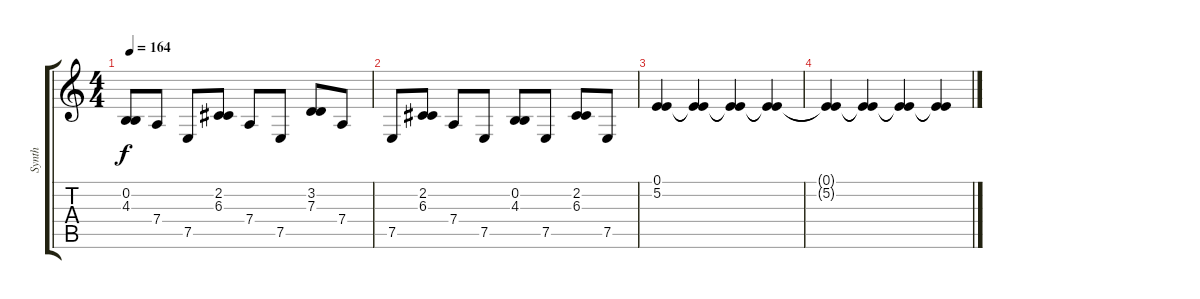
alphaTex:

\track ("Synth" "Synth") {instrument stringensemble1}
\staff {score tabs}
\tuning (E4 B3 G3 D3 A2 E2) {hide}
\ts (4 4)
\tempo 164
\clef g2
\ks c
(0.2 4.3).8{dy f} 7.4.8 7.5.8 (2.2 6.3).8 7.4.8 7.5.8 (3.2 7.3).8 7.4.8 |
7.5.8 (2.2 6.3).8 7.4.8 7.5.8 (0.2 4.3).8 7.5.8 (2.2 6.3).8 7.5.8 |
(0.1 5.2).4 (0.1{t} 5.2{t}).4 (0.1{t} 5.2{t}).4 (0.1{t} 5.2{t}).4 |
(0.1{t} 5.2{t}).4 (0.1{t} 5.2{t}).4 (0.1{t} 5.2{t}).4 (0.1{t} 5.2{t}).4
